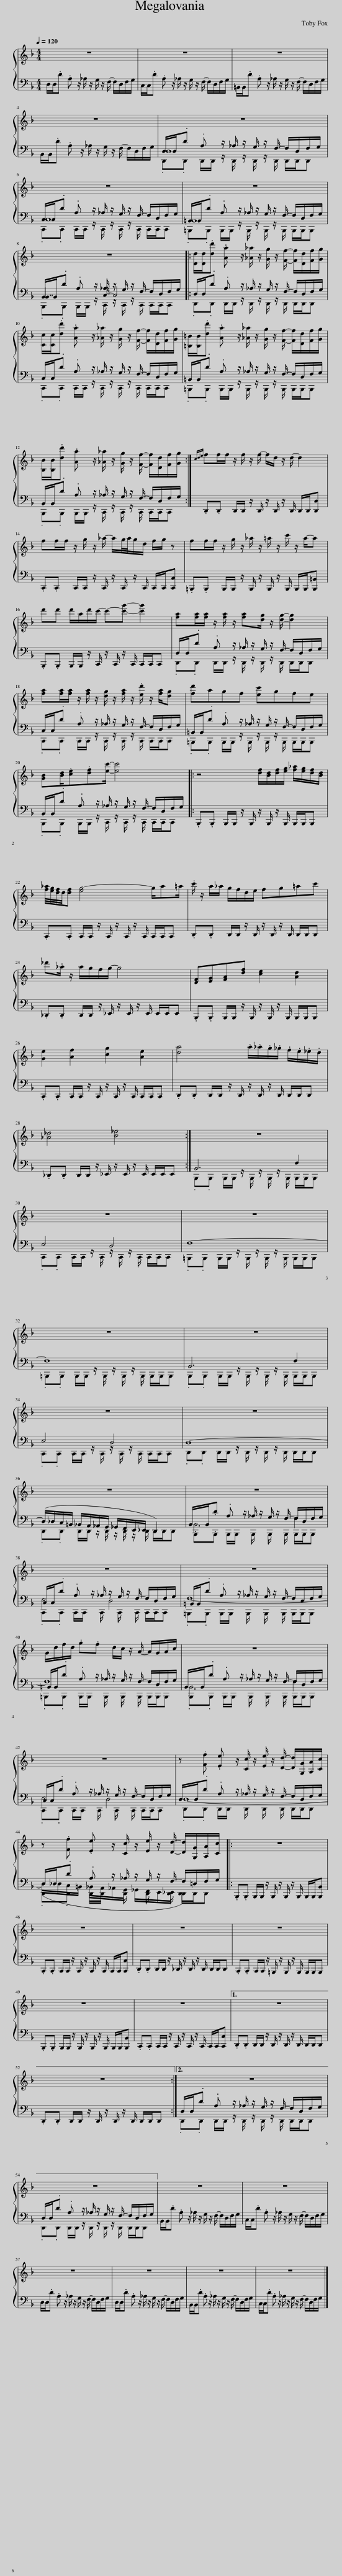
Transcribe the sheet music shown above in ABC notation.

X:1
%%score { 1 | ( 2 3 4 ) }
L:1/8
Q:1/4=120
M:4/4
I:linebreak $
K:F
V:1 treble
V:2 bass
V:3 bass
V:4 bass
V:1
 z8 | z8 | z8 |$ z8 | z8 |$ %5
 z8 | z8 |$ z8 |: [Dd]/[Dd]/.[dd'] .[Aa] z/ [_A_a]/ z/ [Gg]/ z/ [Ff]/- [Ff]/[Dd]/[Ff]/[Gg]/ |$ [Cc]/[Cc]/.[dd'] .[Aa] z/ [_A_a]/ z/ [Gg]/ z/ [Ff]/- [Ff]/[Dd]/[Ff]/[Gg]/ | %10
 [=B,=B]/[B,B]/.[dd'] .[Aa] z/ [_A_a]/ z/ [Gg]/ z/ [Ff]/- [Ff]/[Dd]/[Ff]/[Gg]/ |$ [B,B]/[B,B]/.[dd'] .[Aa] z/ [_A_a]/ z/ [Gg]/ z/ [Ff]/- [Ff]/[Dd]/[Ff]/[Gg]/ :|{cde} ff/f/ z/ f/ z/ f/- f/d/ z/ d/- d2 |$ ff/f/ z/ g/ z/ _a/- a/g/4a/4g/d/ f/g/ z | ff/f/ z/ g/ z/ _a/ z/ =a/ z/ c'/ z/ a/-a |$ %15
 d'd' d'/a/d'/c'/- c'-[c'g']- [c'g']2 | [fa][fa]/[fa]/ z/ [fa]/ z/ [fa][dg]/ z/ [dg]/- [dg]2 |$ [fa][fa]/[fa]/ z/ [fa]/ z/ [dg]/ z/ [fa]/ z/ .[ed']/ z/ [fa]/[dg] | [fd']agf [ec']gfe |$ [GB][Bd]/.[ce].[df][ec']/- [ec']4 |: %20
 z4 [df]/[Bd]/[df]/[eg]/ [f_a]/[eg]/[df]/[Bd]/ |$ [f_a]/4[eg]/4[df]/4d/4[df] [eg-]4 g/a=a/ | .c'/ z/ a/_a/ g/f/d/e/ fg=ac' |$ _d'._a/ z/ a/g/f/g/- g4 | [DF][EG][FA][df] [ce]2 [Ad]2 |$ %25
 [Ge]2 [Af]2 [cg]2 [Ae]2 | [da]4 .a/._a/.g/._g/ .f/.e/._e/.d/ |$ [_A_d]4 [B_e]4 :| z8 |$ z8 | %30
 z8 |$ z8 | z8 |$ z8 | z8 |$ %35
 z8 | z8 |$ z8 | z8 |$ G/d/f/d/ .g.f d/c/ z/ A/- A/G/A/c/ | %40
 z8 |$ z8 | z .[Ff] .[Ee] z/ [Cc]/ z/ [Ee]/ z/ [Dd]/- [Dd]/[G,G]/[A,A]/[Cc]/ |$ z .[Ff] .[Ee] z/ [Cc]/ z/ [Ee]/ z/ [Dd]/- [Dd]/[G,G]/[A,A]/[Cc]/ |: z8 |$ %45
 z8 | z8 | z8 |$ z8 | z8 |1 %50
 z8 |$ z8 :|2 z8 |$ z8 || z8 | %55
 z8 |$ z8 | z8 | z8 | z8 |] %60
V:2
 D,/D,/.D .A, z/ _A,/ z/ G,/ z/ F,/- F,/D,/F,/G,/ | C,/C,/.D .A, z/ _A,/ z/ G,/ z/ F,/- F,/D,/F,/G,/ | =B,,/B,,/.D .A, z/ _A,/ z/ G,/ z/ F,/- F,/D,/F,/G,/ |$ B,,/B,,/.D .A, z/ _A,/ z/ G,/ z/ F,/- F,/D,/F,/G,/ | D,/D,/.D .A, z/ _A,/ z/ G,/ z/ F,/- F,/D,/F,/G,/ |$ %5
 C,/C,/.D .A, z/ _A,/ z/ G,/ z/ F,/- F,/D,/F,/G,/ | =B,,/B,,/.D .A, z/ _A,/ z/ G,/ z/ F,/- F,/D,/F,/G,/ |$ B,,/B,,/.D .A, z/ _A,/ z/ G,/ z/ F,/- F,/D,/F,/G,/ |: D,/D,/.D .A, z/ _A,/ z/ G,/ z/ F,/- F,/D,/F,/G,/ |$ C,/C,/.D .A, z/ _A,/ z/ G,/ z/ F,/- F,/D,/F,/G,/ | %10
 =B,,/B,,/.D .A, z/ _A,/ z/ G,/ z/ F,/- F,/D,/F,/G,/ |$ B,,/B,,/.D .A, z/ _A,/ z/ G,/ z/ F,/- F,/D,/F,/G,/ :| .D,,.D,, D,,/D,,/ z/ D,,/ z/ D,,/ z/ D,,/ D,,/D,,/[D,,D,] |$ .C,,.C,, C,,/C,,/ z/ C,,/ z/ C,,/ z/ C,,/ C,,/C,,/[C,,C,] | .=B,,,.B,,, B,,,/B,,,/ z/ B,,,/ z/ B,,,/ z/ B,,,/ B,,,/B,,,/[B,,,=B,,] |$ %15
 .B,,,.B,,, B,,,/B,,,/ z/ C,,/ z/ C,,/ z/ C,,/ C,,/C,,/C,, | D,/D,/.D .A, z/ _A,/ z/ G,/ z/ F,/- F,/D,/F,/G,/ |$ C,/C,/.D .A, z/ _A,/ z/ G,/ z/ F,/- F,/D,/F,/G,/ | =B,,/B,,/.D .A, z/ _A,/ z/ G,/ z/ F,/- F,/D,/F,/G,/ |$ B,,/B,,/.D .A, z/ _A,/ z/ G,/ z/ F,/- F,/D,/F,/G,/ |: %20
 .B,,,.B,,, B,,,/B,,,/ z/ B,,,/ z/ B,,,/ z/ B,,,/ B,,,/B,,,/B,,, |$ .C,,.C,, C,,/C,,/ z/ C,,/ z/ C,,/ z/ C,,/ C,,/C,,/C,, | .D,,.D,, D,,/D,,/ z/ D,,/ z/ D,,/ z/ D,,/ D,,/D,,/D,, |$ ._D,,.D,, D,,/D,,/ z/ _E,,/ z/ E,,/ z/ E,,/ E,,/E,,/E,, | .B,,,.B,,, B,,,/B,,,/ z/ B,,,/ z/ B,,,/ z/ B,,,/ B,,,/B,,,/B,,, |$ %25
 .C,,.C,, C,,/C,,/ z/ C,,/ z/ C,,/ z/ C,,/ C,,/C,,/C,, | .D,,.D,, D,,/D,,/ z/ D,,/ z/ D,,/ z/ D,,/ D,,/D,,/D,, |$ ._D,,.D,, D,,/D,,/ z/ _E,,/ z/ E,,/ z/ E,,/ E,,/E,,/E,, :| B,,6 F,2 |$ E,4 D,4 | %30
 F,8- |$ F,8 | B,,6 F,2 |$ E,4 D,4 | D,8- |$ %35
 (D,/_D,/C,/=B,,/ _B,,/A,,/_A,,/G,,/ _G,,/F,,/E,,/_E,,/ D,,2) | B,,/B,,/.D .A, z/ _A,/ z/ G,/ z/ F,/- F,/D,/F,/G,/ |$ C,/C,/.D .A, z/ _A,/ z/ G,/ z/ F,/- F,/D,/F,/G,/ | =B,,/B,,/.D .A, z/ _A,/ z/ G,/ z/ F,/- F,/D,/F,/G,/ |$ =B,,/B,,/.D .A, z/ _A,/ z/ G,/ z/ F,/- F,/D,/F,/G,/ | %40
 B,,/B,,/.D .A, z/ _A,/ z/ G,/ z/ F,/- F,/D,/F,/G,/ |$ C,/C,/.D .A, z/ _A,/ z/ G,/ z/ F,/- F,/D,/F,/G,/ | D,/D,/.D .A, z/ _A,/ z/ G,/ z/ F,/- F,/D,/F,/G,/ |$ D,/D,/.D .A, z/ _A,/ z/ G,/ z/ F,/- F,/=D,/F,/G,/ |: .B,,,.B,,, B,,,/B,,,/ z/ B,,,/ z/ B,,,/ z/ B,,,/ B,,,/B,,,/[B,,,B,,] |$ %45
 .C,,.C,, C,,/C,,/ z/ C,,/ z/ C,,/ z/ C,,/ C,,/C,,/[C,,C,] | .D,,.D,, D,,/D,,/ z/ _D,,/ z/ D,,/ z/ D,,/ D,,/D,,/D,, | .C,,.C,, C,,/C,,/ z/ =B,,,/ z/ B,,,/ z/ B,,,/ B,,,/B,,,/B,,, |$ .B,,,.B,,, B,,,/B,,,/ z/ B,,,/ z/ B,,,/ z/ B,,,/ B,,,/B,,,/[B,,,B,,] | .C,,.C,, C,,/C,,/ z/ C,,/ z/ C,,/ z/ C,,/ C,,/C,,/[C,,C,] |1 %50
 .D,,.D,, D,,/D,,/ z/ D,,/ z/ D,,/ z/ D,,/ D,,/D,,/D,, |$ .D,,.D,, D,,/D,,/ z/ D,,/ z/ D,,/ z/ D,,/ D,,/D,,/D,, :|2 D,/D,/.D .A, z/ _A,/ z/ G,/ z/ F,/- F,/D,/F,/G,/ |$ D,/D,/.D .A, z/ _A,/ z/ G,/ z/ F,/- F,/D,/F,/G,/ || B,,/B,,/.D .A, z/ _A,/ z/ G,/ z/ F,/- F,/D,/F,/G,/ | %55
 C,/C,/.D .A, z/ _A,/ z/ G,/ z/ F,/- F,/D,/F,/G,/ |$ D,/D,/.D .A, z/ _A,/ z/ G,/ z/ F,/- F,/D,/F,/G,/ | D,/D,/.D .A, z/ _A,/ z/ G,/ z/ F,/- F,/D,/F,/G,/ | B,,/B,,/.D .A, z/ _A,/ z/ G,/ z/ F,/- F,/D,/F,/G,/ | C,/C,/.D .A, z/ _A,/ z/ G,/ z/ F,/- F,/D,/F,/G,/ |] %60
V:3
 x8 | x8 | x8 |$ x8 | .D,,.D,, D,,/D,,/ z/ D,,/ z/ D,,/ z/ D,,/ D,,/D,,/D,, |$ %5
 .C,,.C,, C,,/C,,/ z/ C,,/ z/ C,,/ z/ C,,/ C,,/C,,/C,, | .=B,,,.B,,, B,,,/B,,,/ z/ B,,,/ z/ B,,,/ z/ B,,,/ B,,,/B,,,/B,,, |$ .B,,,.B,,, B,,,/B,,,/ z/ C,,/ z/ C,,/ z/ C,,/ C,,/C,,/C,, |: .D,,.D,, D,,/D,,/ z/ D,,/ z/ D,,/ z/ D,,/ D,,/D,,/D,, |$ .C,,.C,, C,,/C,,/ z/ C,,/ z/ C,,/ z/ C,,/ C,,/C,,/C,, | %10
 .=B,,,.B,,, B,,,/B,,,/ z/ B,,,/ z/ B,,,/ z/ B,,,/ B,,,/B,,,/B,,, |$ .B,,,.B,,, B,,,/B,,,/ z/ C,,/ z/ C,,/ z/ C,,/ C,,/C,,/C,, :| x8 |$ x8 | x8 |$ %15
 x8 | .D,,.D,, D,,/D,,/ z/ D,,/ z/ D,,/ z/ D,,/ D,,/D,,/D,, |$ .C,,.C,, C,,/C,,/ z/ C,,/ z/ C,,/ z/ C,,/ C,,/C,,/C,, | .=B,,,.B,,, B,,,/B,,,/ z/ B,,,/ z/ B,,,/ z/ B,,,/ B,,,/B,,,/B,,, |$ .B,,,.B,,, B,,,/B,,,/ z/ C,,/ z/ C,,/ z/ C,,/ C,,/C,,/C,, |: %20
 x8 |$ x8 | x8 |$ x8 | x8 |$ %25
 x8 | x8 |$ x8 :| .B,,,.B,,, B,,,/B,,,/ z/ B,,,/ z/ B,,,/ z/ B,,,/ B,,,/B,,,/B,,, |$ .C,,.C,, C,,/C,,/ z/ C,,/ z/ C,,/ z/ C,,/ C,,/C,,/C,, | %30
 .=B,,,.B,,, B,,,/B,,,/ z/ B,,,/ z/ B,,,/ z/ B,,,/ B,,,/B,,,/B,,, |$ .=B,,,.B,,, B,,,/B,,,/ z/ B,,,/ z/ B,,,/ z/ B,,,/ B,,,/B,,,/B,,, | .B,,,.B,,, B,,,/B,,,/ z/ B,,,/ z/ B,,,/ z/ B,,,/ B,,,/B,,,/B,,, |$ .C,,.C,, C,,/C,,/ z/ C,,/ z/ C,,/ z/ C,,/ C,,/C,,/C,, | .D,,.D,, D,,/D,,/ z/ D,,/ z/ D,,/ z/ D,,/ D,,/D,,/D,, |$ %35
 .D,,.D,, D,,/D,,/ z/ D,,/ z/ D,,/ z/ D,,/ D,,/D,,/D,, | B,,6 F,2 |$ E,4 D,4 | F,8- |$ F,8 | %40
 B,,6 F,2 |$ E,4 D,4 | D,8- |$ (D,/_D,/C,/=B,,/ _B,,/A,,/_A,,/G,,/ _G,,/F,,/E,,/_E,,/ D,,2) |: x8 |$ %45
 x8 | x8 | x8 |$ x8 | x8 |1 %50
 x8 |$ x8 :|2 .D,,.D,, D,,/D,,/ z/ D,,/ z/ D,,/ z/ D,,/ D,,/D,,/D,, |$ .D,,.D,, D,,/D,,/ z/ D,,/ z/ D,,/ z/ D,,/ D,,/D,,/D,, || x8 | %55
 x8 |$ x8 | x8 | x8 | x8 |] %60
V:4
 x8 | x8 | x8 |$ x8 | D,8 |$ %5
 C,8 | =B,,8 |$ B,,7/2 C,/- C,4 |: x8 |$ x8 | %10
 x8 |$ x8 :| x8 |$ x8 | x8 |$ %15
 x8 | x8 |$ x8 | x8 |$ x8 |: %20
 x8 |$ x8 | x8 |$ x8 | x8 |$ %25
 x8 | x8 |$ x8 :| x8 |$ x8 | %30
 x8 |$ x8 | x8 |$ x8 | x8 |$ %35
 x8 | .B,,,.B,,, B,,,/B,,,/ x/ B,,,/ x/ B,,,/ x/ B,,,/ B,,,/B,,,/B,,, |$ .C,,.C,, C,,/C,,/ x/ C,,/ x/ C,,/ x/ C,,/ C,,/C,,/C,, | .=B,,,.B,,, B,,,/B,,,/ x/ B,,,/ x/ B,,,/ x/ B,,,/ B,,,/B,,,/B,,, |$ .=B,,,.B,,, B,,,/B,,,/ x/ B,,,/ x/ B,,,/ x/ B,,,/ B,,,/B,,,/B,,, | %40
 .B,,,.B,,, B,,,/B,,,/ x/ B,,,/ x/ B,,,/ x/ B,,,/ B,,,/B,,,/B,,, |$ .C,,.C,, C,,/C,,/ x/ C,,/ x/ C,,/ x/ C,,/ C,,/C,,/C,, | .D,,.D,, D,,/D,,/ x/ D,,/ x/ D,,/ x/ D,,/ D,,/D,,/D,, |$ .D,,.D,, D,,/D,,/ x/ D,,/ x/ D,,/ x/ D,,/ D,,/D,,/D,, |: x8 |$ %45
 x8 | x8 | x8 |$ x8 | x8 |1 %50
 x8 |$ x8 :|2 x8 |$ x8 || x8 | %55
 x8 |$ x8 | x8 | x8 | x8 |] %60
